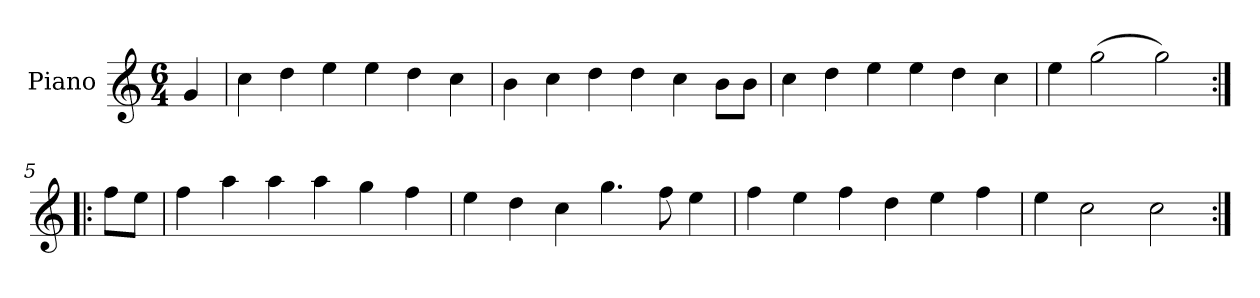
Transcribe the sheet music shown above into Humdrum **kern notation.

**kern
*part1
*staff1
*I"Piano
*I'Pno.
*clefG2
*k[]
*M6/4
=
4g/
=1
4cc\
4dd\
4ee\
4ee\
4dd\
4cc\
=2
4b\
4cc\
4dd\
4dd\
4cc\
8b\L
8b\J
=3
4cc\
4dd\
4ee\
4ee\
4dd\
4cc\
=4
4ee\
(>2gg\
2gg\)
=5:|!|:
8ff\L
8ee\J
=6
4ff\
4aa\
4aa\
4aa\
4gg\
4ff\
=7
4ee\
4dd\
4cc\
4.gg\
8ff\
4ee\
=8
4ff\
4ee\
4ff\
4dd\
4ee\
4ff\
=9
4ee\
2cc\
2cc\
=:|!
*-
